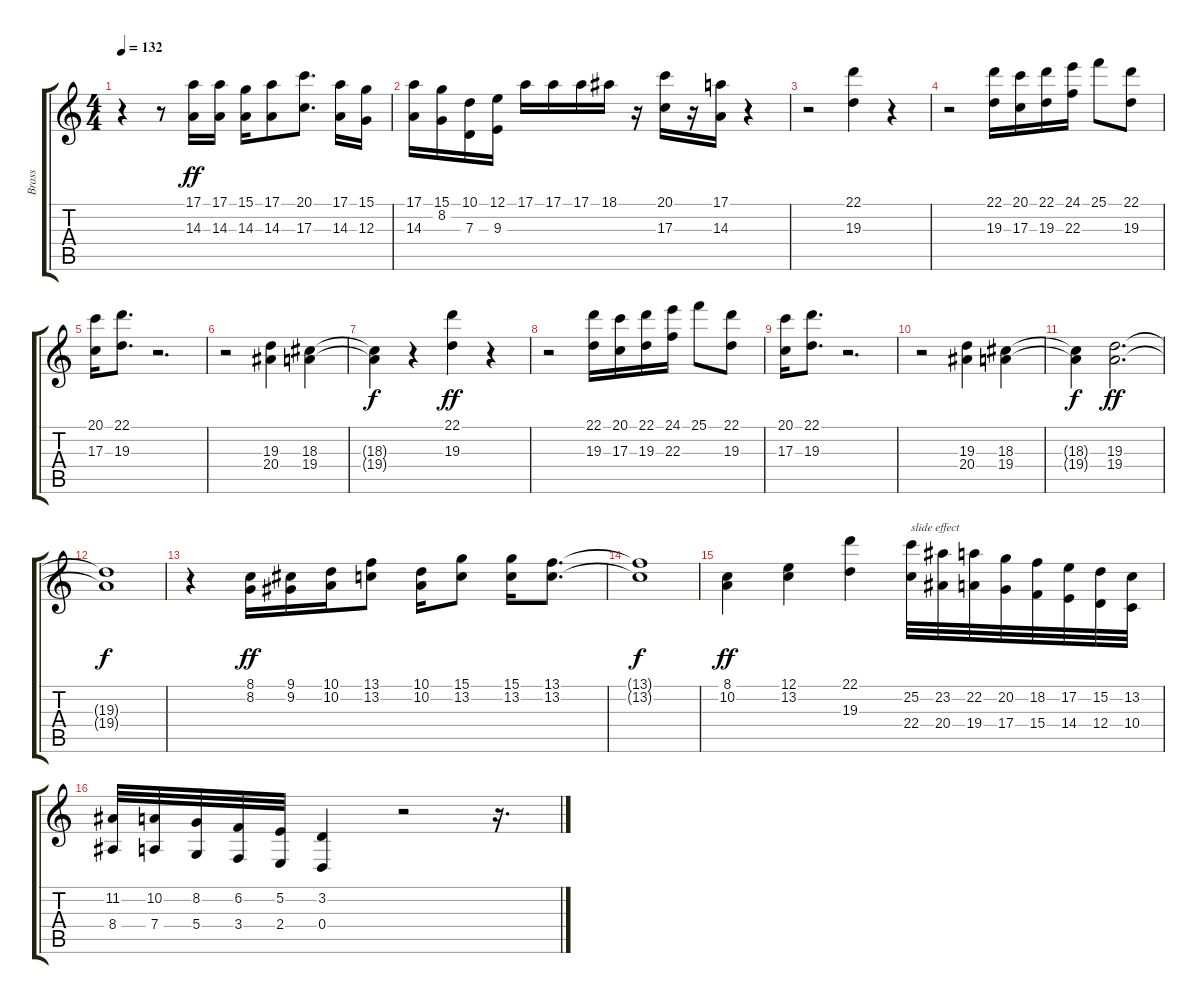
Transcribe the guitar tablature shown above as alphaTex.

\track ("Brass" "Brass") {instrument brasssection}
\staff {score tabs}
\tuning (E4 B3 G3 D3 A2 E2) {hide}
\ts (4 4)
\tempo 132
\clef g2
\ks c
r.4{dy f} r.8 (17.1 14.3).16{dy ff} (17.1 14.3).16 (15.1 14.3).16 (17.1 14.3).8 (20.1 17.3).8{d} (17.1 14.3).16 (15.1 12.3).16 |
(17.1 14.3).16 (15.1 8.2).16 (10.1 7.3).16 (12.1 9.3).16 17.1.16 17.1.16 17.1.16 18.1.16 r.16 (20.1 17.3).16 r.16 (17.1 14.3).16 r.4 |
r.2 (22.1 19.3).4 r.4 |
r.2 (22.1 19.3).16 (20.1 17.3).16 (22.1 19.3).16 (24.1 22.3).16 25.1.8 (22.1 19.3).8 |
(20.1 17.3).16 (22.1 19.3).8{d} r.2{d} |
r.2 (19.3 20.4).4 (18.3 19.4).4 |
(18.3{t} 19.4{t}).4{dy f} r.4 (22.1 19.3).4{dy ff} r.4 |
r.2 (22.1 19.3).16 (20.1 17.3).16 (22.1 19.3).16 (24.1 22.3).16 25.1.8 (22.1 19.3).8 |
(20.1 17.3).16 (22.1 19.3).8{d} r.2{d} |
r.2 (19.3 20.4).4 (18.3 19.4).4 |
(18.3{t} 19.4{t}).4{dy f} (19.3 19.4).2{d dy ff} |
(19.3{t} 19.4{t}).1{dy f} |
r.4 (8.1 8.2).16{dy ff} (9.1 9.2).16 (10.1 10.2).16 (13.1 13.2).8 (10.1 10.2).16 (15.1 13.2).8 (15.1 13.2).16 (13.1 13.2).8{d} |
(13.1{t} 13.2{t}).1{dy f} |
(8.1 10.2).4{dy ff} (12.1 13.2).4 (22.1 19.3).4 (25.2 22.4).32{txt "slide effect"} (23.2 20.4).32 (22.2 19.4).32 (20.2 17.4).32 (18.2 15.4).32 (17.2 14.4).32 (15.2 12.4).32 (13.2 10.4).32 |
(11.2 8.4).32 (10.2 7.4).32 (8.2 5.4).32 (6.2 3.4).32 (5.2 2.4).32 (3.2 0.4).4 r.2 r.16{d}
